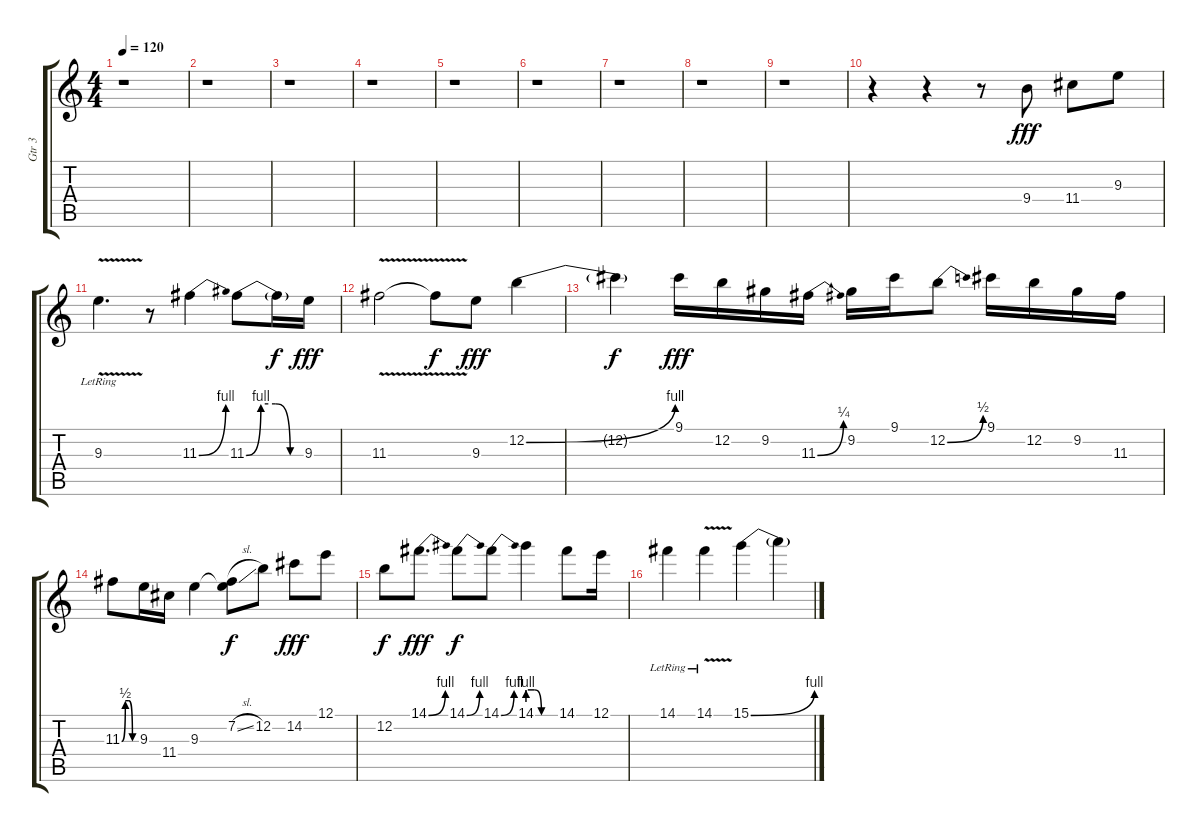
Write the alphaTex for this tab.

\track ("Gtr 3" "Gtr 3") {instrument overdrivenguitar}
\staff {score tabs}
\tuning (E4 B3 G3 D3 A2 E2) {hide}
\ts (4 4)
\tempo 120
\clef g2
\ks c
r.1{dy f} |
r.1 |
r.1 |
r.1 |
r.1 |
r.1 |
r.1 |
r.1 |
r.1 |
r.4 r.4 r.8 9.4.8{dy fff} 11.4.8 9.3.8 |
9.3{v lr}.4{d} r.8 11.3{be (bend 0 0 60 4)}.4 11.3{be (custom 0 0 15 4 30 4 45 0 60 0)}.8 11.3{t}.16{dy f} 9.3.16{dy fff} |
11.3{v}.2 11.3{t}.8{dy f} 9.3.8{dy fff} 12.2{be (bend 0 0 60 4)}.4 |
12.2{t}.4{dy f} 9.1.16{dy fff} 12.2.16 9.2.16 11.3{be (bend 0 0 60 1)}.16 9.2.16 9.1.16 12.2{be (bend 0 0 60 2)}.8 9.1.16 12.2.16 9.2.16 11.3.16 |
11.3{be (custom 0 0 15 2 30 2 45 0 60 0)}.8 9.3.16 11.4.16 9.3.4 (7.2{sl} 9.3{t}).8{dy f} 12.2.8 14.2.8{dy fff} 12.1.8 |
12.2.8{dy f} 14.1{be (bend 0 0 60 4)}.8{d dy fff} 14.1{be (bend 0 0 60 4)}.8{dy f} 14.1{be (bend 0 0 60 4)}.8 14.1{be (custom 0 4 15 4 30 0 60 0)}.4 14.1.8 12.1.16 |
14.1{lr}.4 14.1{v lr}.4 15.1{be (bend 0 0 60 4)}.4 15.1{t}.4
